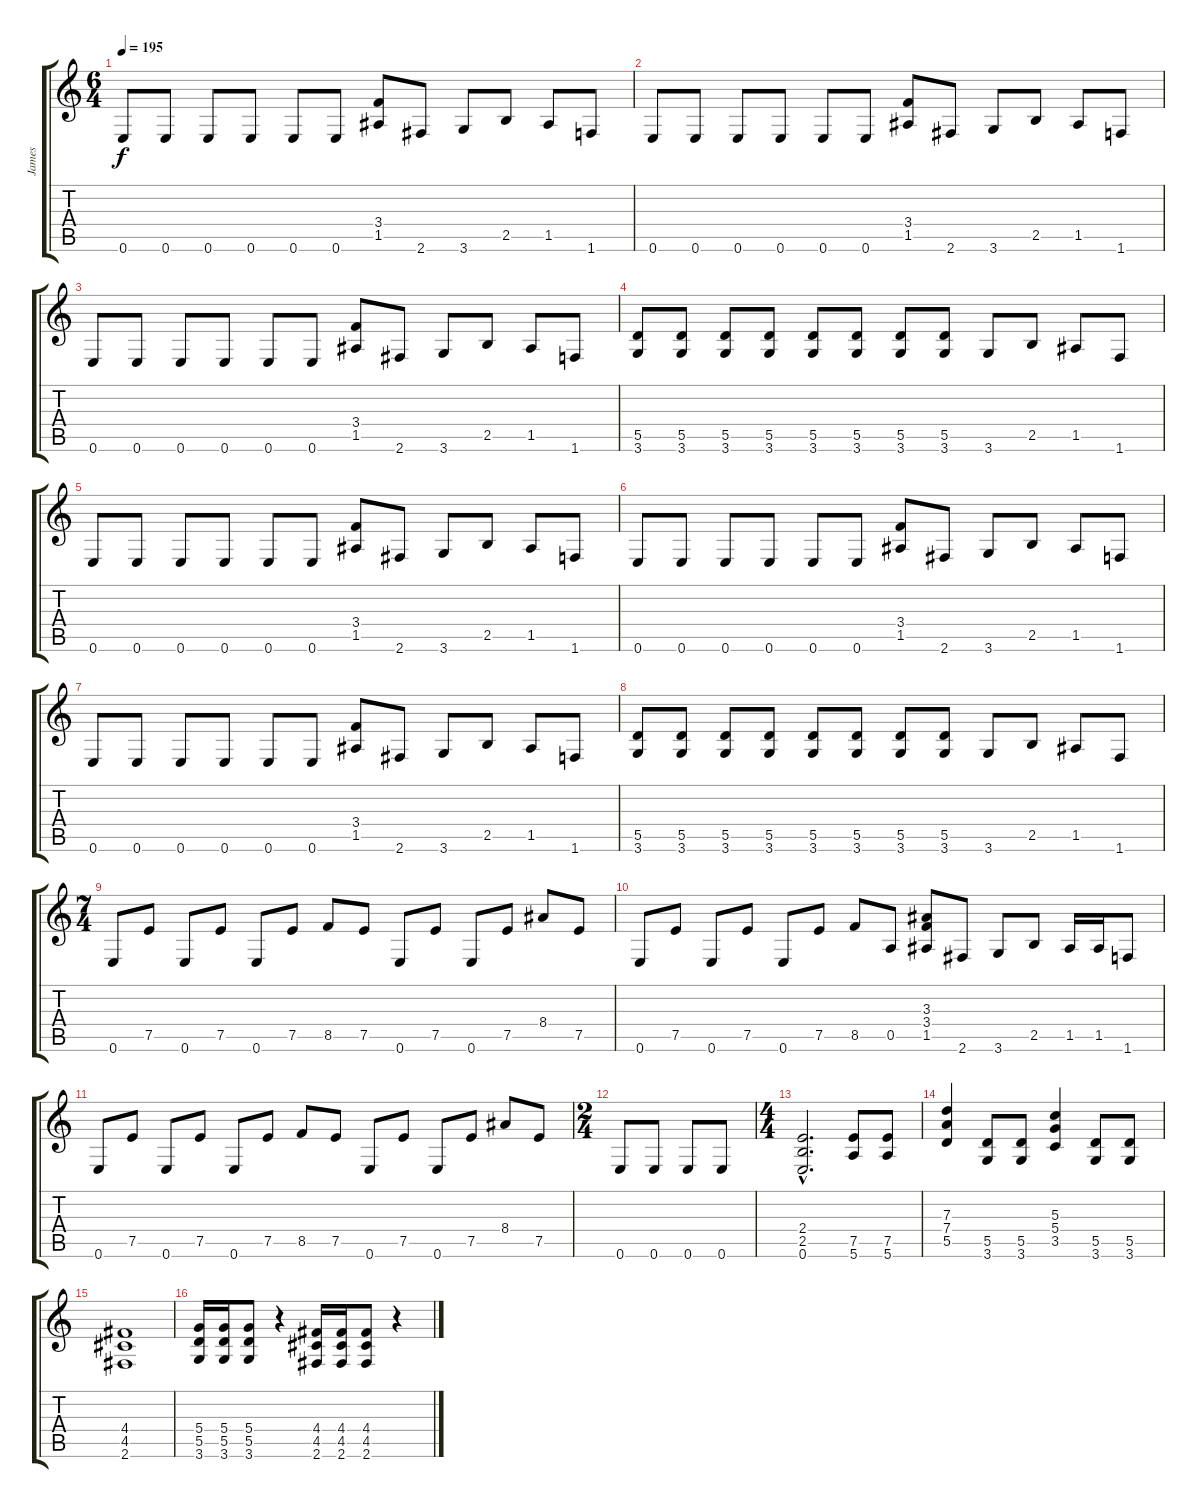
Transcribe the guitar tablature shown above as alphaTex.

\track ("James" "James") {instrument distortionguitar}
\staff {score tabs}
\tuning (E4 B3 G3 D3 A2 E2) {hide}
\ts (6 4)
\tempo 195
\clef g2
\ks c
0.6.8{dy f} 0.6.8 0.6.8 0.6.8 0.6.8 0.6.8 (3.4 1.5).8 2.6.8 3.6.8 2.5.8 1.5.8 1.6.8 |
0.6.8 0.6.8 0.6.8 0.6.8 0.6.8 0.6.8 (3.4 1.5).8 2.6.8 3.6.8 2.5.8 1.5.8 1.6.8 |
0.6.8 0.6.8 0.6.8 0.6.8 0.6.8 0.6.8 (3.4 1.5).8 2.6.8 3.6.8 2.5.8 1.5.8 1.6.8 |
(5.5 3.6).8 (5.5 3.6).8 (5.5 3.6).8 (5.5 3.6).8 (5.5 3.6).8 (5.5 3.6).8 (5.5 3.6).8 (5.5 3.6).8 3.6.8 2.5.8 1.5.8 1.6.8 |
0.6.8 0.6.8 0.6.8 0.6.8 0.6.8 0.6.8 (3.4 1.5).8 2.6.8 3.6.8 2.5.8 1.5.8 1.6.8 |
0.6.8 0.6.8 0.6.8 0.6.8 0.6.8 0.6.8 (3.4 1.5).8 2.6.8 3.6.8 2.5.8 1.5.8 1.6.8 |
0.6.8 0.6.8 0.6.8 0.6.8 0.6.8 0.6.8 (3.4 1.5).8 2.6.8 3.6.8 2.5.8 1.5.8 1.6.8 |
(5.5 3.6).8 (5.5 3.6).8 (5.5 3.6).8 (5.5 3.6).8 (5.5 3.6).8 (5.5 3.6).8 (5.5 3.6).8 (5.5 3.6).8 3.6.8 2.5.8 1.5.8 1.6.8 |
\ts (7 4)
0.6.8 7.5.8 0.6.8 7.5.8 0.6.8 7.5.8 8.5.8 7.5.8 0.6.8 7.5.8 0.6.8 7.5.8 8.4.8 7.5.8 |
0.6.8 7.5.8 0.6.8 7.5.8 0.6.8 7.5.8 8.5.8 0.5.8 (3.3 3.4 1.5).8 2.6.8 3.6.8 2.5.8 1.5.16 1.5.16 1.6.8 |
0.6.8 7.5.8 0.6.8 7.5.8 0.6.8 7.5.8 8.5.8 7.5.8 0.6.8 7.5.8 0.6.8 7.5.8 8.4.8 7.5.8 |
\ts (2 4)
0.6.8 0.6.8 0.6.8 0.6.8 |
\ts (4 4)
(2.4{hac} 2.5{hac} 0.6{hac}).2{d} (7.5 5.6).8 (7.5 5.6).8 |
(7.3 7.4 5.5).4 (5.5 3.6).8 (5.5 3.6).8 (5.3 5.4 3.5).4 (5.5 3.6).8 (5.5 3.6).8 |
(4.4 4.5 2.6).1 |
(5.4 5.5 3.6).16 (5.4 5.5 3.6).16 (5.4 5.5 3.6).8 r.4 (4.4 4.5 2.6).16 (4.4 4.5 2.6).16 (4.4 4.5 2.6).8 r.4
